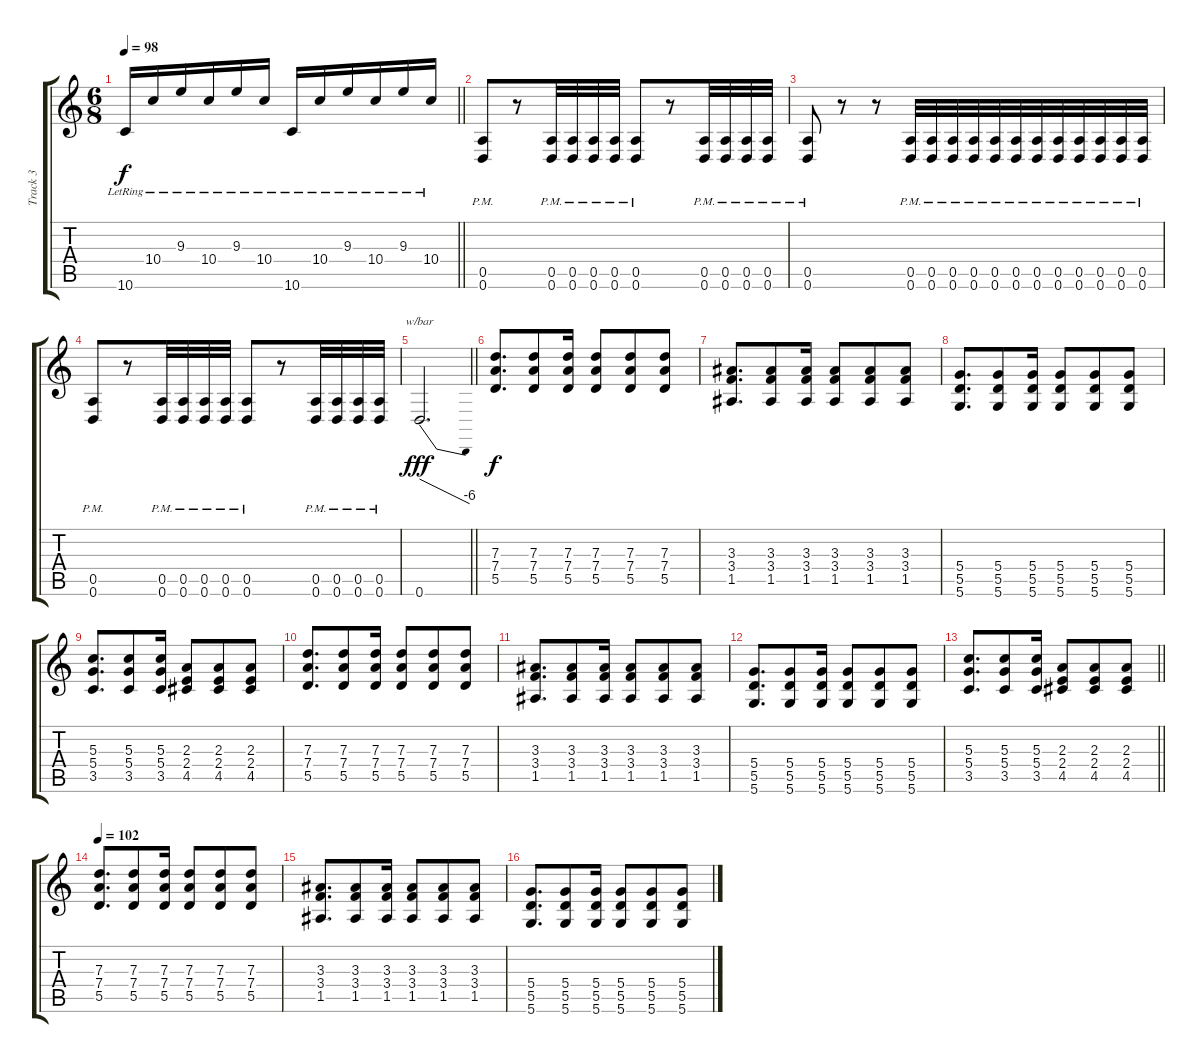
\track ("Track 3" "Track 3") {instrument distortionguitar}
\staff {score tabs}
\tuning (E4 B3 G3 D3 A2 D2) {hide}
\ts (6 8)
\tempo 98
\clef g2
\barLineRight lightlight
\ks c
10.6{lr}.16{dy f} 10.4{lr}.16 9.3{lr}.16 10.4{lr}.16 9.3{lr}.16 10.4{lr}.16 10.6{lr}.16 10.4{lr}.16 9.3{lr}.16 10.4{lr}.16 9.3{lr}.16 10.4{lr}.16 |
(0.5{pm} 0.6{pm}).8{volume 16 balance 0 instrument distortionguitar} r.8 (0.5{pm} 0.6{pm}).32 (0.5{pm} 0.6{pm}).32 (0.5{pm} 0.6{pm}).32 (0.5{pm} 0.6{pm}).32 (0.5{pm} 0.6{pm}).8 r.8 (0.5{pm} 0.6{pm}).32 (0.5{pm} 0.6{pm}).32 (0.5{pm} 0.6{pm}).32 (0.5{pm} 0.6{pm}).32 |
(0.5{pm} 0.6{pm}).8 r.8 r.8 (0.5{pm} 0.6{pm}).32 (0.5{pm} 0.6{pm}).32 (0.5{pm} 0.6{pm}).32 (0.5{pm} 0.6{pm}).32 (0.5{pm} 0.6{pm}).32 (0.5{pm} 0.6{pm}).32 (0.5{pm} 0.6{pm}).32 (0.5{pm} 0.6{pm}).32 (0.5{pm} 0.6{pm}).32 (0.5{pm} 0.6{pm}).32 (0.5{pm} 0.6{pm}).32 (0.5{pm} 0.6{pm}).32 |
(0.5{pm} 0.6{pm}).8 r.8 (0.5{pm} 0.6{pm}).32 (0.5{pm} 0.6{pm}).32 (0.5{pm} 0.6{pm}).32 (0.5{pm} 0.6{pm}).32 (0.5{pm} 0.6{pm}).8 r.8 (0.5{pm} 0.6{pm}).32 (0.5{pm} 0.6{pm}).32 (0.5{pm} 0.6{pm}).32 (0.5{pm} 0.6{pm}).32 |
\barLineRight lightlight
0.6.2{d tbe (dive default 0 0 60 -24) dy fff} |
(7.3 7.4 5.5).8{d dy f volume 12 balance 0} (7.3 7.4 5.5).8 (7.3 7.4 5.5).16 (7.3 7.4 5.5).8 (7.3 7.4 5.5).8 (7.3 7.4 5.5).8 |
(3.3 3.4 1.5).8{d} (3.3 3.4 1.5).8 (3.3 3.4 1.5).16 (3.3 3.4 1.5).8 (3.3 3.4 1.5).8 (3.3 3.4 1.5).8 |
(5.4 5.5 5.6).8{d} (5.4 5.5 5.6).8 (5.4 5.5 5.6).16 (5.4 5.5 5.6).8 (5.4 5.5 5.6).8 (5.4 5.5 5.6).8 |
(5.3 5.4 3.5).8{d} (5.3 5.4 3.5).8 (5.3 5.4 3.5).16 (2.3 2.4 4.5).8 (2.3 2.4 4.5).8 (2.3 2.4 4.5).8 |
(7.3 7.4 5.5).8{d} (7.3 7.4 5.5).8 (7.3 7.4 5.5).16 (7.3 7.4 5.5).8 (7.3 7.4 5.5).8 (7.3 7.4 5.5).8 |
(3.3 3.4 1.5).8{d} (3.3 3.4 1.5).8 (3.3 3.4 1.5).16 (3.3 3.4 1.5).8 (3.3 3.4 1.5).8 (3.3 3.4 1.5).8 |
(5.4 5.5 5.6).8{d} (5.4 5.5 5.6).8 (5.4 5.5 5.6).16 (5.4 5.5 5.6).8 (5.4 5.5 5.6).8 (5.4 5.5 5.6).8 |
\barLineRight lightlight
(5.3 5.4 3.5).8{d} (5.3 5.4 3.5).8 (5.3 5.4 3.5).16 (2.3 2.4 4.5).8 (2.3 2.4 4.5).8 (2.3 2.4 4.5).8 |
\tempo 102
(7.3 7.4 5.5).8{d} (7.3 7.4 5.5).8 (7.3 7.4 5.5).16 (7.3 7.4 5.5).8 (7.3 7.4 5.5).8 (7.3 7.4 5.5).8 |
(3.3 3.4 1.5).8{d} (3.3 3.4 1.5).8 (3.3 3.4 1.5).16 (3.3 3.4 1.5).8 (3.3 3.4 1.5).8 (3.3 3.4 1.5).8 |
(5.4 5.5 5.6).8{d} (5.4 5.5 5.6).8 (5.4 5.5 5.6).16 (5.4 5.5 5.6).8 (5.4 5.5 5.6).8 (5.4 5.5 5.6).8
